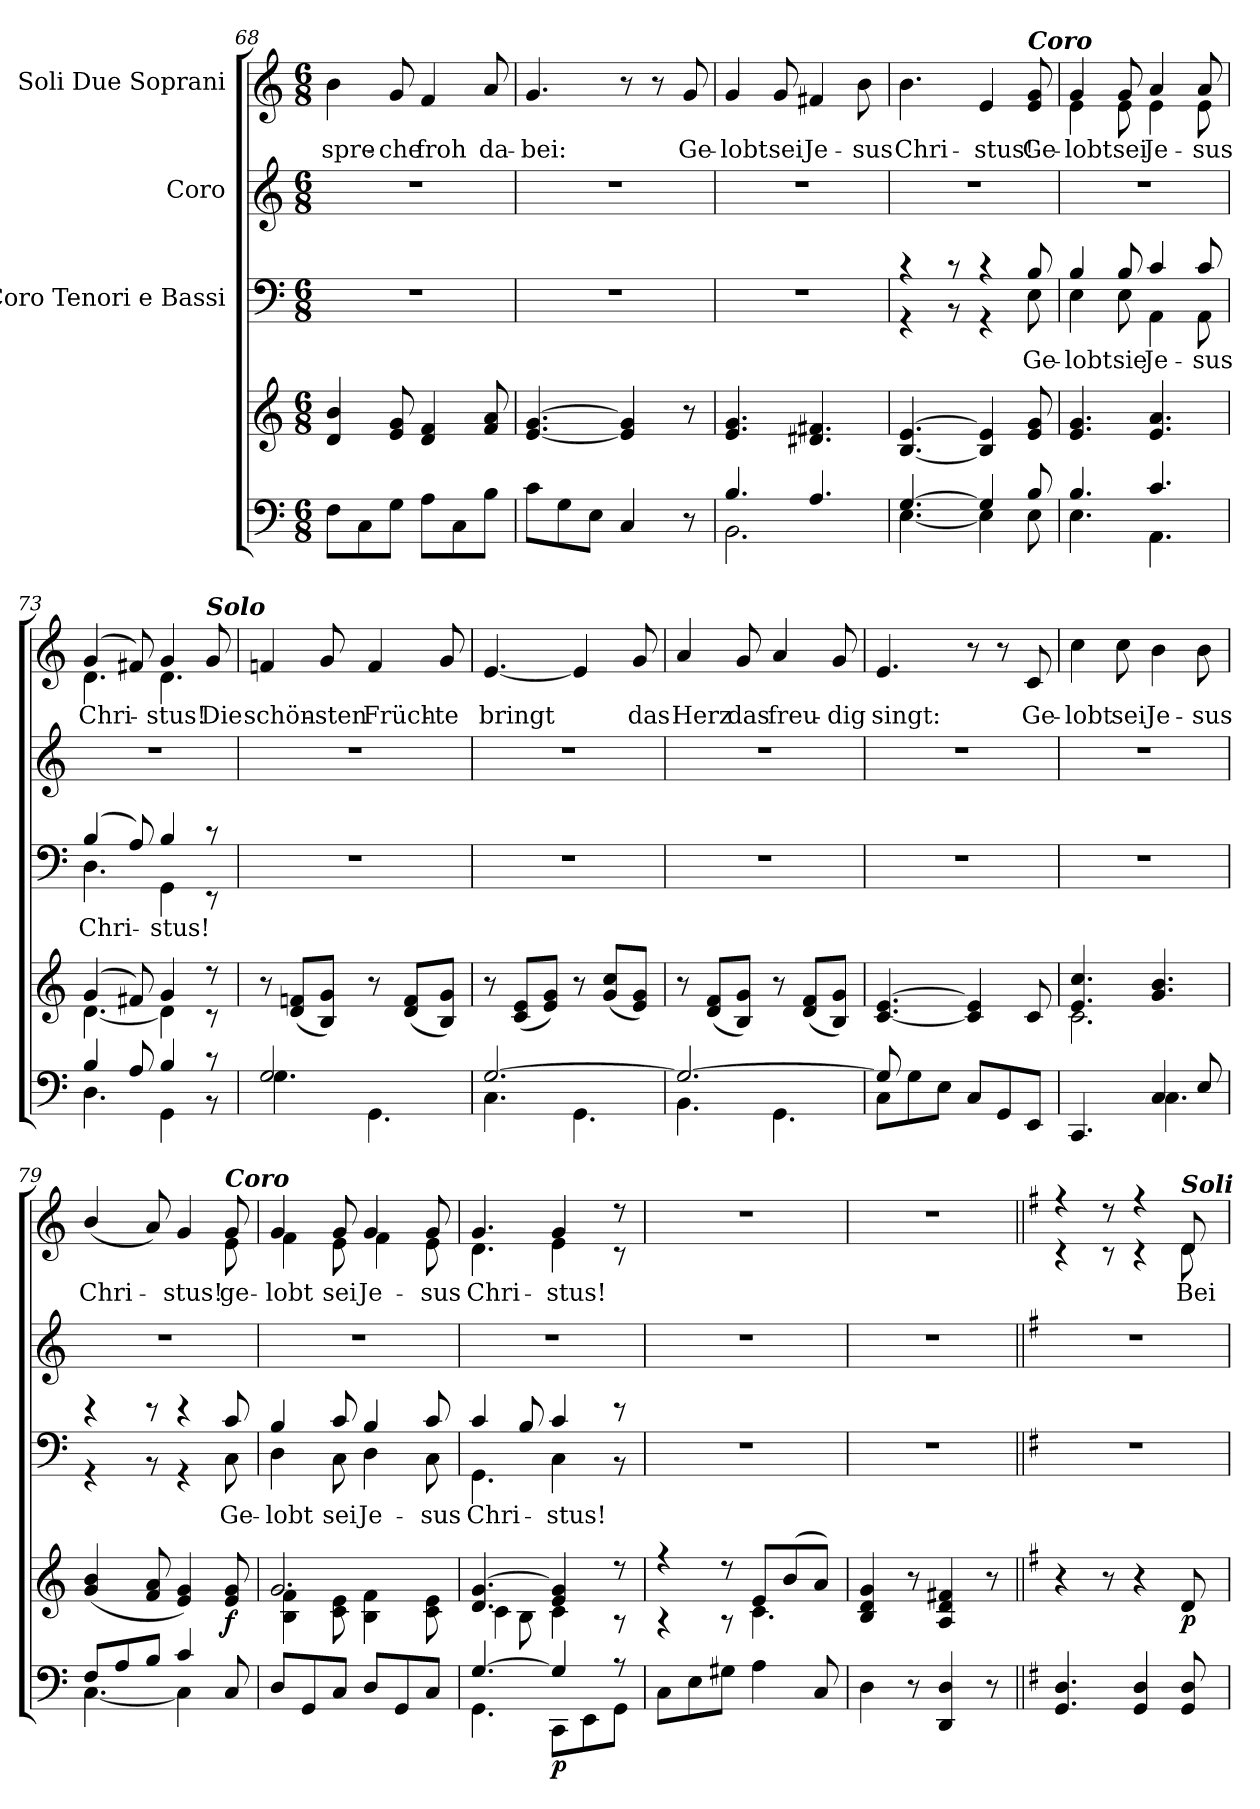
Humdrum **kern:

**kern	**kern	**dynam	**kern	**text	**kern	**kern	**text
*part4	*part4	*part4	*part3	*part3	*part2	*part1	*part1
*staff5	*staff4	*staff4/5	*staff3	*staff3	*staff2	*staff1	*staff1
*	*	*	*I"Coro Tenori e Bassi	*	*I"Coro	*I"Soli Due Soprani	*
*clefF4	*clefG2	*	*clefF4	*	*clefG2	*clefG2	*
*k[]	*k[]	*	*k[]	*	*k[]	*k[]	*
*C:	*C:	*	*C:	*	*C:	*C:	*
*M6/8	*M6/8	*	*M6/8	*	*M6/8	*M6/8	*
=68	=68	=68	=68	=68	=68	=68	=68
!	!	!	!	!	!	!	!LO:LY:b
8F\L	4d/ 4b/	.	2.r	.	2.r	4b\	spre-
8C\	.	.	.	.	.	.	.
!	!	!	!	!	!	!	!LO:LY:b
8G\J	8e/ 8g/	.	.	.	.	8g/	-che
!	!	!	!	!	!	!	!LO:LY:b
8A\L	4d/ 4f/	.	.	.	.	4f/	froh
8C\	.	.	.	.	.	.	.
!	!	!	!	!	!	!	!LO:LY:b
8B\J	8f/ 8a/	.	.	.	.	8a/	da-
=69	=69	=69	=69	=69	=69	=69	=69
!	!	!	!	!	!	!	!LO:LY:b
8c\L	[4.e/ [4.g/	.	2.r	.	2.r	4.g/	-bei:
8G\	.	.	.	.	.	.	.
8E\J	.	.	.	.	.	.	.
4C/	4e/] 4g/]	.	.	.	.	8r	.
.	.	.	.	.	.	8r	.
!	!	!	!	!	!	!	!LO:LY:b
8r	8r	.	.	.	.	8g/	Ge-
=70	=70	=70	=70	=70	=70	=70	=70
*^	*	*	*	*	*	*	*
!	!	!	!	!	!	!	!	!LO:LY:b
4.B/	2.BB\	4.e/ 4.g/	.	2.r	.	2.r	4g/	-lobt
!	!	!	!	!	!	!	!	!LO:LY:b
.	.	.	.	.	.	.	8g/	sei
!	!	!	!	!	!	!	!	!LO:LY:b
4.A/	.	4.d#X/ 4.f#X/	.	.	.	.	4f#X/	Je-
!	!	!	!	!	!	!	!	!LO:LY:b
.	.	.	.	.	.	.	8b\	-sus
=71	=71	=71	=71	=71	=71	=71	=71	=71
*	*	*	*	*^	*	*	*	*
!	!	!	!	!	!	!	!	!	!LO:LY:b
[>4.G/	[<4.E\	[4.B/ [4.e/	.	4r	4r	.	2.r	4.b\	Chri-
.	.	.	.	8r	8r	.	.	.	.
!	!	!	!	!	!	!	!	!	!LO:LY:b
4G/]	4E\]	4B/] 4e/]	.	4r	4r	.	.	4e/	-stus!
!	!	!	!	!	!	!	!	!LO:TX:a:Bi:t=Coro	!
!	!	!	!	!	!	!LO:LY:b	!	!	!LO:LY:b
8B/	8E\	8e/ 8g/	.	8B/	8E\	Ge-	.	8e/ 8g/	Ge-
=72	=72	=72	=72	=72	=72	=72	=72	=72	=72
!	!	!	!	!	!	!LO:LY:b	!	!	!LO:LY:b
*	*	*	*	*	*	*	*	*^	*
4.B/	4.E\	4.e/ 4.g/	.	4B/	4E\	-lobt	2.r	4g/	4e\	-lobt
!	!	!	!	!	!	!LO:LY:b	!	!	!	!LO:LY:b
.	.	.	.	8B/	8E\	sie	.	8g/	8e\	sei
!	!	!	!	!	!	!LO:LY:b	!	!	!	!LO:LY:b
4.c/	4.AA\	4.e/ 4.a/	.	4c/	4AA\	Je-	.	4a/	4e\	Je-
!	!	!	!	!	!	!LO:LY:b	!	!	!	!LO:LY:b
.	.	.	.	8c/	8AA\	-sus	.	8a/	8e\	-sus
!!LO:PB:g=z	!!
=73	=73	=73	=73	=73	=73	=73	=73	=73	=73	=73
*	*	*^	*	*	*	*	*	*	*	*
!	!	!	!	!	!	!	!LO:LY:b	!	!	!	!LO:LY:b
4B/	4.D\	(4g/	[<4.d\	.	(4B/	4.D\	Chri-	2.r	(4g/	4.d\	Chri-
8A/	.	8f#X/)	.	.	8A/)	.	.	.	8f#X/)	.	.
!	!	!	!	!	!	!	!LO:LY:b	!	!	!	!LO:LY:b
4B/	4GG\	4g/	4d\]	.	4B/	4GG\	-stus!	.	4g/	4.d\	-stus!
!	!	!	!	!	!	!	!	!	!LO:TX:a:Bi:t=Solo	!	!
!	!	!	!	!	!	!	!	!	!	!	!LO:LY:b
8r	8r	8r	8r	.	8r	8r	.	.	8g/	.	Die
*	*	*	*	*	*	*	*	*	*v	*v	*
=74	=74	=74	=74	=74	=74	=74	=74	=74	=74	=74
!	!	!	!	!	!	!	!	!	!	!LO:LY:b
*	*	*v	*v	*	*	*	*	*	*	*
*	*	*	*	*v	*v	*	*	*	*
2.G/	4.G\	8r	.	2.r	.	2.r	4fn/	schön-
.	.	(<8d/ 8fn/L	.	.	.	.	.	.
!	!	!	!	!	!	!	!	!LO:LY:b
.	.	8B/ 8g/J)	.	.	.	.	8g/	-sten
!	!	!	!	!	!	!	!	!LO:LY:b
.	4.GG\	8r	.	.	.	.	4f/	Früch-
.	.	(<8d/ 8f/L	.	.	.	.	.	.
!	!	!	!	!	!	!	!	!LO:LY:b
.	.	8B/ 8g/J)	.	.	.	.	8g/	-te
=75	=75	=75	=75	=75	=75	=75	=75	=75
!	!	!	!	!	!	!	!	!LO:LY:b
[>2.G/	4.C\	8r	.	2.r	.	2.r	[4.e/	bringt
.	.	(<8c/ 8e/L	.	.	.	.	.	.
.	.	8e/ 8g/J)	.	.	.	.	.	.
.	4.GG\	8r	.	.	.	.	4e/]	.
.	.	(<8g/ 8cc/L	.	.	.	.	.	.
!	!	!	!	!	!	!	!	!LO:LY:b
.	.	8e/ 8g/J)	.	.	.	.	8g/	das
=76	=76	=76	=76	=76	=76	=76	=76	=76
!	!	!	!	!	!	!	!	!LO:LY:b
2.G/_	4.BB\	8r	.	2.r	.	2.r	4a/	Herz
.	.	(<8d/ 8f/L	.	.	.	.	.	.
!	!	!	!	!	!	!	!	!LO:LY:b
.	.	8B/ 8g/J)	.	.	.	.	8g/	das
!	!	!	!	!	!	!	!	!LO:LY:b
.	4.GG\	8r	.	.	.	.	4a/	freu-
.	.	(<8d/ 8f/L	.	.	.	.	.	.
!	!	!	!	!	!	!	!	!LO:LY:b
.	.	8B/ 8g/J)	.	.	.	.	8g/	-dig
=77	=77	=77	=77	=77	=77	=77	=77	=77
!	!	!	!	!	!	!	!	!LO:LY:b
8G/]	8C\L	[4.c/ [4.e/	.	2.r	.	2.r	4.e/	singt:
4ryy	8G\	.	.	.	.	.	.	.
.	8E\J	.	.	.	.	.	.	.
4.ryy	8C/L	4c/] 4e/]	.	.	.	.	8r	.
.	8GG/	.	.	.	.	.	8r	.
!	!	!	!	!	!	!	!	!LO:LY:b
.	8EE/J	8c/	.	.	.	.	8c/	Ge-
!!LO:LB:g=z
=78	=78	=78	=78	=78	=78	=78	=78	=78
*	*	*^	*	*	*	*	*	*
!	!	!	!	!	!	!	!	!	!LO:LY:b
4.CC/	4.ryy	4.e/ 4.cc/	2.c\	.	2.r	.	2.r	4cc\	-lobt
!	!	!	!	!	!	!	!	!	!LO:LY:b
.	.	.	.	.	.	.	.	8cc\	sei
!	!	!	!	!	!	!	!	!	!LO:LY:b
4C/	4.C\	4.g/ 4.b/	.	.	.	.	.	4b\	Je-
!	!	!	!	!	!	!	!	!	!LO:LY:b
8E/	.	.	.	.	.	.	.	8b\	-sus
*	*	*v	*v	*	*	*	*	*	*
=79	=79	=79	=79	=79	=79	=79	=79	=79
*	*	*	*	*^	*	*	*	*
!	!	!	!	!	!	!	!	!	!LO:LY:b
*	*	*	*	*	*	*	*	*^	*
8F/L	[<4.C\	(<4g/ 4b/	.	4r	4r	.	2.r	(<4b/	4.ryy	Chri-
8A/	.	.	.	.	.	.	.	.	.	.
8B/J	.	8f/ 8a/	.	8r	8r	.	.	8a/)	.	.
!	!	!	!	!	!	!	!	!	!	!LO:LY:b
4c/	4C\]	4e/ 4g/)	.	4r	4r	.	.	4g/	4ryy	-stus!
!	!	!	!	!	!	!	!	!LO:TX:a:Bi:t=Coro	!	!
!	!	!	!LO:DY:b	!	!	!LO:LY:b	!	!	!	!LO:LY:b
8C/	8ryy	8e/ 8g/	f	8c/	8C\	Ge-	.	8g/	8e\	ge-
=80	=80	=80	=80	=80	=80	=80	=80	=80	=80	=80
*	*	*^	*	*	*	*	*	*	*	*
!	!	!	!	!	!	!	!LO:LY:b	!	!	!	!LO:LY:b
*v	*v	*	*	*	*	*	*	*	*	*	*
8D/L	2.g/	4B\ 4f\	.	4B/	4D\	-lobt	2.r	4g/	4f\	-lobt
8GG/	.	.	.	.	.	.	.	.	.	.
!	!	!	!	!	!	!LO:LY:b	!	!	!	!LO:LY:b
8C/J	.	8c\ 8e\	.	8c/	8C\	sei	.	8g/	8e\	sei
!	!	!	!	!	!	!LO:LY:b	!	!	!	!LO:LY:b
8D/L	.	4B\ 4f\	.	4B/	4D\	Je-	.	4g/	4f\	Je-
8GG/	.	.	.	.	.	.	.	.	.	.
!	!	!	!	!	!	!LO:LY:b	!	!	!	!LO:LY:b
8C/J	.	8c\ 8e\	.	8c/	8C\	-sus	.	8g/	8e\	-sus
=81	=81	=81	=81	=81	=81	=81	=81	=81	=81	=81
*^	*	*	*	*	*	*	*	*	*	*
!	!	!	!	!	!	!	!LO:LY:b	!	!	!	!LO:LY:b
[>4.G/	4.GG\	4.d/ [>4.g/	4c\	.	4c/	4.GG\	Chri-	2.r	4.g/	4.d\	Chri-
.	.	.	8B\	.	8B/	.	.	.	.	.	.
!	!	!	!	!LO:DY:b=2	!	!	!LO:LY:b	!	!	!	!LO:LY:b
4G/]	8CC\L	4e/ 4g/]	4c\	p	4c/	4C\	-stus!	.	4g/	4e\	-stus!
.	8EE\	.	.	.	.	.	.	.	.	.	.
8rA	8GG\J	8r	8r	.	8r	8r	.	.	8r	8r	.
*v	*v	*	*	*	*v	*v	*	*	*v	*v	*
=82	=82	=82	=82	=82	=82	=82	=82	=82
8C\L	4r	4r	.	2.r	.	2.r	2.r	.
8E\	.	.	.	.	.	.	.	.
8G#X\J	8r	8r	.	.	.	.	.	.
4A\	8e/L	4.c\	.	.	.	.	.	.
.	(<8b/	.	.	.	.	.	.	.
8C/	8a/J)	.	.	.	.	.	.	.
*	*v	*v	*	*	*	*	*	*
=83	=83	=83	=83	=83	=83	=83	=83
4D\	4B/ 4d/ 4g/	.	2.r	.	2.r	2.r	.
8r	8r	.	.	.	.	.	.
4DD/ 4D/	4A/ 4d/ 4f#X/	.	.	.	.	.	.
8r	8r	.	.	.	.	.	.
!!LO:PB:g=z
=84||	=84||	=84||	=84||	=84||	=84||	=84||	=84||
*k[f#]	*k[f#]	*	*k[f#]	*	*k[f#]	*k[f#]	*
*G:	*G:	*	*G:	*	*G:	*G:	*
*	*	*	*	*	*	*^	*
4.GG/ 4.D/	4r	.	2.r	.	2.r	4r	4r	.
.	8r	.	.	.	.	8r	8r	.
4GG/ 4D/	4r	.	.	.	.	4r	4r	.
!	!	!	!	!	!	!LO:TX:a:Bi:t=Soli	!	!
!	!	!LO:DY:b	!	!	!	!	!	!LO:LY:b
8GG/ 8D/	8d/	p	.	.	.	8d/	8d\	Bei
*	*	*	*	*	*	*v	*v	*
=	=	=	=	=	=	=	=
*-	*-	*-	*-	*-	*-	*-	*-
